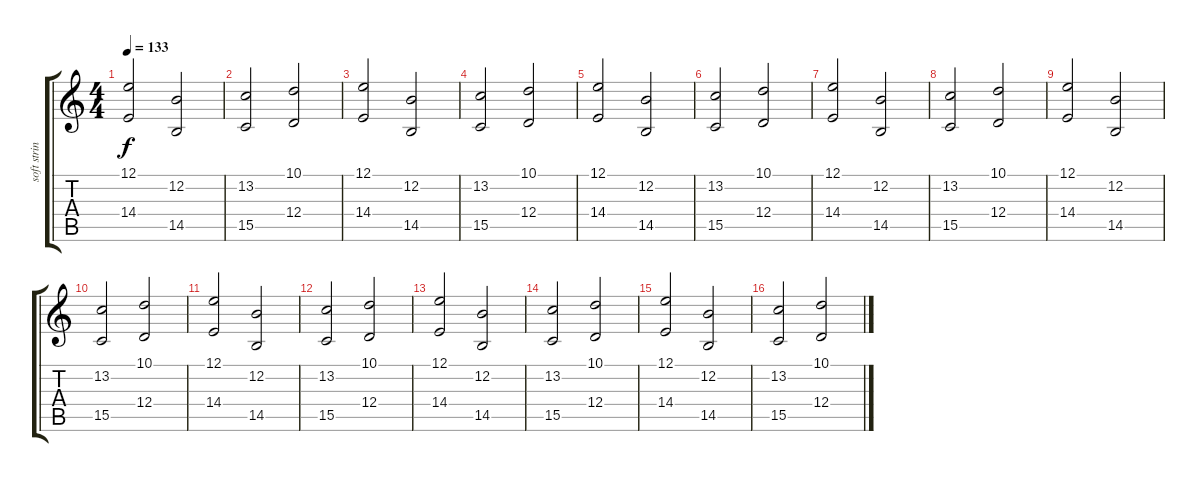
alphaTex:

\track ("soft strings" "soft strin") {instrument synthstrings2}
\staff {score tabs}
\tuning (E4 B3 G3 D3 A2 E2) {hide}
\ts (4 4)
\tempo 133
\clef g2
\ks c
(12.1 14.4).2{dy f} (12.2 14.5).2 |
(13.2 15.5).2 (10.1 12.4).2 |
(12.1 14.4).2 (12.2 14.5).2 |
(13.2 15.5).2 (10.1 12.4).2 |
(12.1 14.4).2 (12.2 14.5).2 |
(13.2 15.5).2 (10.1 12.4).2 |
(12.1 14.4).2 (12.2 14.5).2 |
(13.2 15.5).2 (10.1 12.4).2 |
(12.1 14.4).2 (12.2 14.5).2 |
(13.2 15.5).2 (10.1 12.4).2 |
(12.1 14.4).2 (12.2 14.5).2 |
(13.2 15.5).2 (10.1 12.4).2 |
(12.1 14.4).2 (12.2 14.5).2 |
(13.2 15.5).2 (10.1 12.4).2 |
(12.1 14.4).2 (12.2 14.5).2 |
(13.2 15.5).2 (10.1 12.4).2
